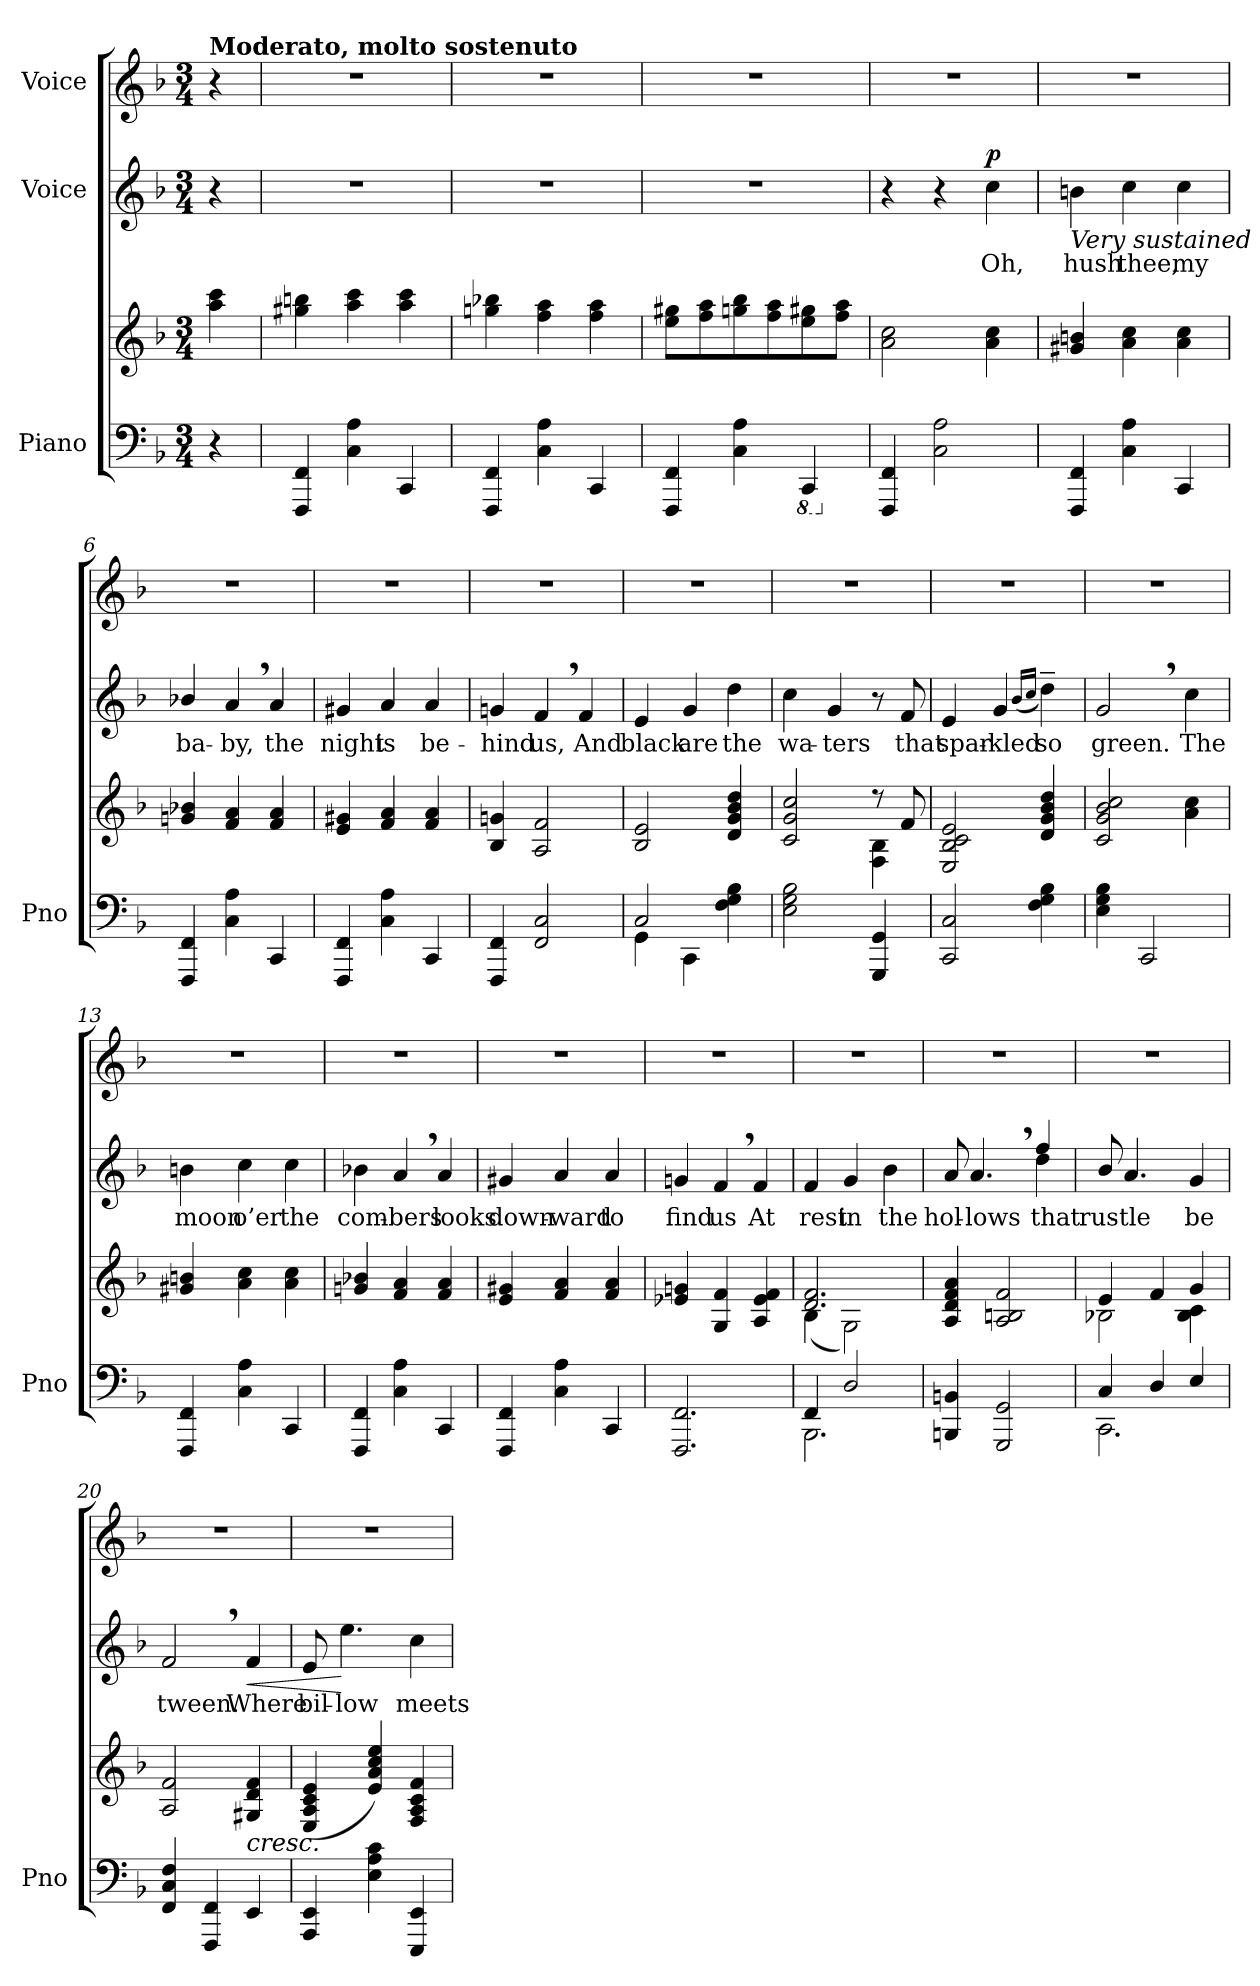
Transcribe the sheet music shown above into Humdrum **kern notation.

**kern	**kern	**dynam	**kern	**text	**dynam	**kern
*part3	*part3	*part3	*part2	*part2	*part2	*part1
*staff4	*staff3	*staff3/4	*staff2	*staff2	*staff2	*staff1
*I"Piano	*	*	*I"Voice	*	*	*I"Voice
*I'Pno	*	*	*	*	*	*
*	*	*	*	*	*	*stria5
*clefF4	*clefG2	*	*clefG2	*	*	*clefG2
*k[b-]	*k[b-]	*	*k[b-]	*	*	*k[b-]
*M3/4	*M3/4	*	*M3/4	*	*	*M3/4
=	=	=	=	=	=	=
!	!	!	!	!	!	!LO:TX:a:B:t=Moderato, molto sostenuto
!	!	!LO:DY:b	!	!	!	!
!	!	!LO:DY:n=1:b	!	!	!	!
4r	4aa\ 4ccc\	p other-dynamics	4r	.	.	4r
=1	=1	=1	=1	=1	=1	=1
4FFF/ 4FF/	4gg#X\ 4bbn\	.	2.r	.	.	2.r
4C\ 4A\	4aa\ 4ccc\	.	.	.	.	.
4CC/	4aa\ 4ccc\	.	.	.	.	.
=2	=2	=2	=2	=2	=2	=2
4FFF/ 4FF/	4ggn\ 4bb-X\	.	2.r	.	.	2.r
4C\ 4A\	4ff\ 4aa\	.	.	.	.	.
4CC/	4ff\ 4aa\	.	.	.	.	.
=3	=3	=3	=3	=3	=3	=3
4FFF/ 4FF/	8ee\ 8gg#X\L	.	2.r	.	.	2.r
.	8ff\ 8aa\	.	.	.	.	.
4C\ 4A\	8ggn\ 8bb-\	.	.	.	.	.
.	8ff\ 8aa\	.	.	.	.	.
*8ba	*	*	*	*	*	*
4CCC/	8ee\ 8gg#X\	.	.	.	.	.
.	8ff\ 8aa\J	.	.	.	.	.
=4	=4	=4	=4	=4	=4	=4
*X8ba	*	*	*	*	*	*
4FFF/ 4FF/	2a\ 2cc\	.	4r	.	.	2.r
2C\ 2A\	.	.	4r	.	.	.
!	!	!	!	!LO:LY:b	!LO:DY:a	!
.	4a\ 4cc\	.	4cc\	Oh,	p	.
!!LO:LB:g=z
=5	=5	=5	=5	=5	=5	=5
!	!	!	!LO:TX:b:i:t=Very sustained	!	!	!
!	!	!	!	!LO:LY:b	!	!
4FFF/ 4FF/	4g#X/ 4bn/	.	4bn\	hush	.	2.r
!	!	!	!	!LO:LY:b	!	!
4C\ 4A\	4a\ 4cc\	.	4cc\	thee,	.	.
!	!	!	!	!LO:LY:b	!	!
4CC/	4a\ 4cc\	.	4cc\	my	.	.
=6	=6	=6	=6	=6	=6	=6
!	!	!	!	!LO:LY:b	!	!
4FFF/ 4FF/	4gn/ 4b-X/	.	4b-X/	ba-	.	2.r
!	!	!	!	!LO:LY:b	!	!
4C\ 4A\	4f/ 4a/	.	4a,/	-by,	.	.
!	!	!	!	!LO:LY:b	!	!
4CC/	4f/ 4a/	.	4a/	the	.	.
=7	=7	=7	=7	=7	=7	=7
!	!	!	!	!LO:LY:b	!	!
4FFF/ 4FF/	4e/ 4g#X/	.	4g#X/	night	.	2.r
!	!	!	!	!LO:LY:b	!	!
4C\ 4A\	4f/ 4a/	.	4a/	is	.	.
!	!	!	!	!LO:LY:b	!	!
4CC/	4f/ 4a/	.	4a/	be-	.	.
=8	=8	=8	=8	=8	=8	=8
!	!	!	!	!LO:LY:b	!	!
4FFF/ 4FF/	4B-/ 4gn/	.	4gn/	-hind	.	2.r
!	!	!	!	!LO:LY:b	!	!
2FF/ 2C/	2A/ 2f/	.	4f,/	us,	.	.
!	!	!	!	!LO:LY:b	!	!
.	.	.	4f/	And	.	.
!!LO:LB:g=z
=9	=9	=9	=9	=9	=9	=9
*^	*	*	*	*	*	*
!	!	!	!	!	!LO:LY:b	!	!
2C/	4GG\	2B-/ 2e/	.	4e/	black	.	2.r
!	!	!	!	!	!LO:LY:b	!	!
.	4CC\	.	.	4g/	are	.	.
!	!	!	!	!	!LO:LY:b	!	!
4F\ 4G\ 4B-\	4ryy	4d/ 4g/ 4b-/ 4dd/	.	4dd\	the	.	.
=10	=10	=10	=10	=10	=10	=10	=10
*	*	*^	*	*	*	*	*
!	!	!	!	!	!	!LO:LY:b	!	!
*v	*v	*	*	*	*	*	*	*
2E\ 2G\ 2B-\	2c/ 2g/ 2cc/	2ryy	.	4cc\	wa-	.	2.r
!	!	!	!	!	!LO:LY:b	!	!
.	.	.	.	4g/	-ters	.	.
4GGG/ 4GG/	8r	4F\ 4B-\	.	8r	.	.	.
!	!	!	!	!	!LO:LY:b	!	!
.	8f/	.	.	8f/	that	.	.
*	*v	*v	*	*	*	*	*
=11	=11	=11	=11	=11	=11	=11
!	!	!	!	!LO:LY:b	!	!
2CC/ 2C/	2E/ 2B-/ 2c/ 2e/	.	4e/	spar-	.	2.r
!	!	!	!	!LO:LY:b	!	!
.	.	.	4g/	-kled	.	.
.	.	.	(16qb-/LL	.	.	.
.	.	.	16qcc/JJ	.	.	.
!	!	!	!	!LO:LY:b	!	!
4F\ 4G\ 4B-\	4d/ 4g/ 4b-/ 4dd/	.	4dd~\)	so	.	.
=12	=12	=12	=12	=12	=12	=12
!	!	!	!	!LO:LY:b	!	!
4E\ 4G\ 4B-\	2c/ 2g/ 2b-/ 2cc/	.	2g,/	green.	.	2.r
2CC/	.	.	.	.	.	.
!	!	!	!	!LO:LY:b	!	!
.	4a\ 4cc\	.	4cc\	The	.	.
!!LO:PB:g=z
=13	=13	=13	=13	=13	=13	=13
!	!	!	!	!LO:LY:b	!	!
4FFF/ 4FF/	4g#X/ 4bn/	.	4bn\	moon	.	2.r
!	!	!	!	!LO:LY:b	!	!
4C\ 4A\	4a\ 4cc\	.	4cc\	o’er	.	.
!	!	!	!	!LO:LY:b	!	!
4CC/	4a\ 4cc\	.	4cc\	the	.	.
=14	=14	=14	=14	=14	=14	=14
!	!	!	!	!LO:LY:b	!	!
4FFF/ 4FF/	4gn/ 4b-X/	.	4b-X\	com-	.	2.r
!	!	!	!	!LO:LY:b	!	!
4C\ 4A\	4f/ 4a/	.	4a,/	-bers	.	.
!	!	!	!	!LO:LY:b	!	!
4CC/	4f/ 4a/	.	4a/	looks	.	.
=15	=15	=15	=15	=15	=15	=15
!	!	!	!	!LO:LY:b	!	!
4FFF/ 4FF/	4e/ 4g#X/	.	4g#X/	down-	.	2.r
!	!	!	!	!LO:LY:b	!	!
4C\ 4A\	4f/ 4a/	.	4a/	-ward	.	.
!	!	!	!	!LO:LY:b	!	!
4CC/	4f/ 4a/	.	4a/	to	.	.
=16	=16	=16	=16	=16	=16	=16
!	!	!	!	!LO:LY:b	!	!
2.FFF/ 2.FF/	4e-X/ 4gn/	.	4gn/	find	.	2.r
!	!	!	!	!LO:LY:b	!	!
.	4G/ 4f/	.	4f,/	us	.	.
!	!	!	!	!LO:LY:b	!	!
.	4A/ 4e-/ 4f/	.	4f/	At	.	.
!!LO:LB:g=z
=17	=17	=17	=17	=17	=17	=17
*^	*^	*	*	*	*	*
!	!	!	!	!	!	!LO:LY:b	!	!
4FF/	2.BBB-\	2.d/ 2.f/	(4B-\	.	4f/	rest	.	2.r
!	!	!	!	!	!	!LO:LY:b	!	!
2D/	.	.	2G\)	.	4g/	in	.	.
!	!	!	!	!	!	!LO:LY:b	!	!
.	.	.	.	.	4b-\	the	.	.
*v	*v	*	*	*	*	*	*	*
*	*v	*v	*	*	*	*	*
=18	=18	=18	=18	=18	=18	=18
!	!	!	!	!LO:LY:b	!	!
*	*	*	*^	*	*	*
4BBBn/ 4BBn/	4A/ 4d/ 4f/ 4a/	.	8a/	2ryy	hol-	.	2.r
!	!	!	!	!	!LO:LY:b	!	!
.	.	.	4.a,/	.	-lows	.	.
2GGG/ 2GG/	2A/ 2Bn/ 2f/	.	.	.	.	.	.
!	!	!	!	!	!LO:LY:b	!	!
.	.	.	4ff/	4dd\	that	.	.
=19	=19	=19	=19	=19	=19	=19	=19
*^	*^	*	*	*	*	*	*
!	!	!	!	!	!	!	!LO:LY:b	!	!
*	*	*	*	*	*v	*v	*	*	*
4C/	2.CC\	4e/	2B-X\	.	8b-/	rus-	.	2.r
!	!	!	!	!	!	!LO:LY:b	!	!
.	.	.	.	.	4.a/	-tle	.	.
4D/	.	4f/	.	.	.	.	.	.
!	!	!	!	!	!	!LO:LY:b	!	!
4E/	.	4g/	4B-\ 4c\	.	4g/	be	.	.
*v	*v	*	*	*	*	*	*	*
=20	=20	=20	=20	=20	=20	=20	=20
!	!	!	!	!	!LO:LY:b	!	!
*	*v	*v	*	*	*	*	*
4FF/ 4C/ 4F/	2A/ 2f/	.	2f,/	tween.	.	2.r
4FFF/ 4FF/	.	.	.	.	.	.
!	!LO:TX:b:i:t=cresc.	!	!	!	!	!
!	!	!	!	!LO:LY:b	!LO:HP:b	!
4EE/	4G#X/ 4d/ 4f/	.	4f/	Where	<	.
=21	=21	=21	=21	=21	=21	=21
!	!	!	!	!LO:LY:b	!	!
4AAA/ 4EE/	(>4E/ 4A/ 4c/ 4e/	.	8e/	bil-	.	2.r
!	!	!	!	!LO:LY:b	!	!
.	.	.	4.ee\	-low	[	.
4E\ 4A\ 4c\	4e/ 4a/ 4cc/ 4ee/)	.	.	.	.	.
!	!	!	!	!LO:LY:b	!	!
4EEE/ 4EE/	4F/ 4A/ 4c/ 4f/	.	4cc\	meets	.	.
=	=	=	=	=	=	=
*-	*-	*-	*-	*-	*-	*-
